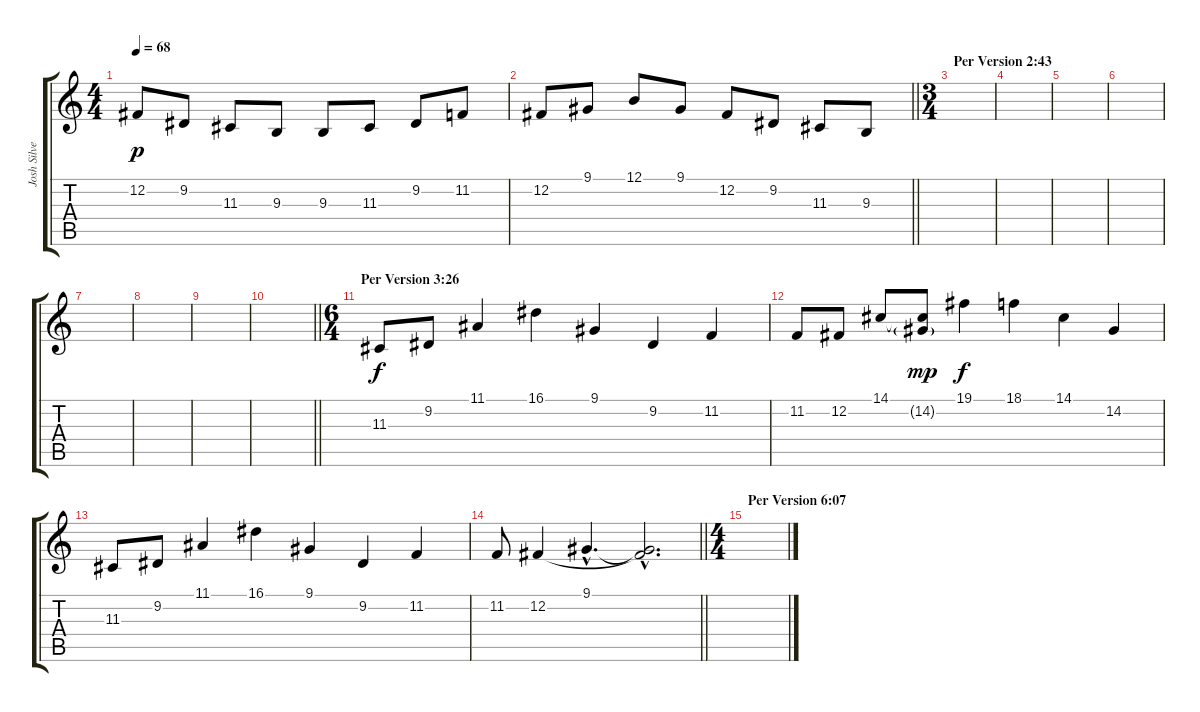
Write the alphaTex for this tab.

\track ("Josh Silver" "Josh Silve") {instrument electricgrandpiano}
\staff {score tabs}
\tuning (B3 Gb3 D3 A2 E2 B1) {hide}
\ts (4 4)
\tempo 68
\clef g2
\ks c
12.2.8{dy p} 9.2.8 11.3.8 9.3.8 9.3.8 11.3.8 9.2.8 11.2.8 |
\barLineRight lightlight
12.2.8 9.1.8 12.1.8 9.1.8 12.2.8 9.2.8 11.3.8 9.3.8 |
\ts (3 4)
\section ("" "Per Version 2:43")
|
|
|
|
|
|
|
\barLineRight lightlight
|
\ts (6 4)
\section ("" "Per Version 3:26")
11.3.8{dy f instrument electricgrandpiano} 9.2.8 11.1.4 16.1.4 9.1.4 9.2.4 11.2.4 |
11.2.8 12.2.8 14.1.8 (14.1{t} 14.2{g}).8{dy mp} 19.1.4{dy f} 18.1.4 14.1.4 14.2.4 |
11.3.8 9.2.8 11.1.4 16.1.4 9.1.4 9.2.4 11.2.4 |
\barLineRight lightlight
11.2.8 12.2.4 9.1{hac}.4{d} (9.1{hac t} 12.2{hac t}).2{d} |
\ts (4 4)
\section ("" "Per Version 6:07")
